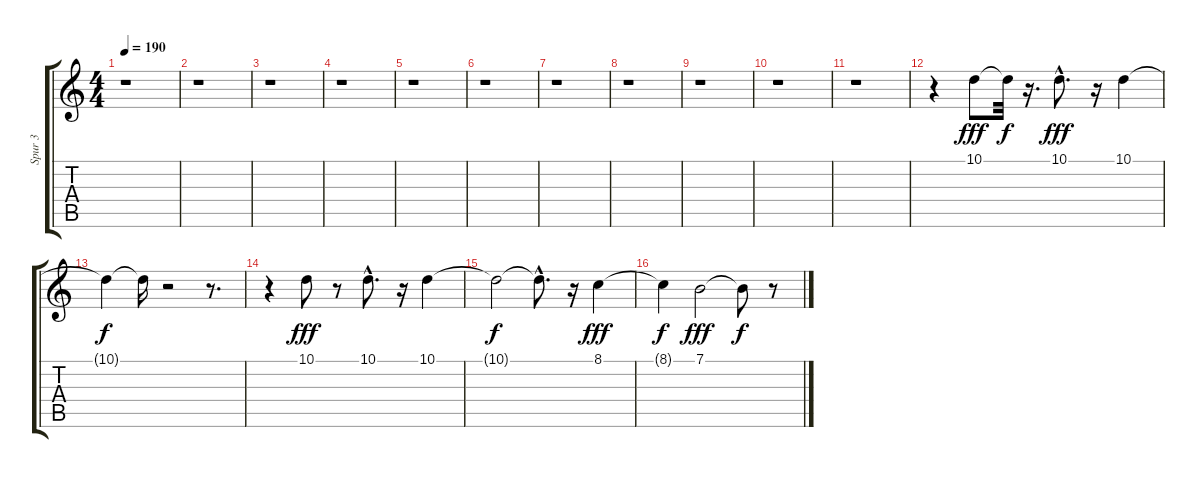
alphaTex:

\track ("Spur 3" "Spur 3") {instrument clarinet}
\staff {score tabs}
\tuning (E4 B3 G3 D3 A2 E2) {hide}
\ts (4 4)
\tempo 190
\clef g2
\ks c
r.1{dy fff} |
r.1 |
r.1 |
r.1 |
r.1 |
r.1 |
r.1 |
r.1 |
r.1 |
r.1 |
r.1 |
r.4 10.1.8 10.1{t}.32{dy f} r.16{d} 10.1{hac}.8{d dy fff} r.16 10.1.4 |
10.1{t}.4{dy f} 10.1{t}.16 r.2 r.8{d} |
r.4 10.1.8{dy fff} r.8 10.1{hac}.8{d} r.16 10.1.4 |
10.1{t}.2{dy f} 10.1{hac t}.8{d} r.16 8.1.4{dy fff} |
8.1{t}.4{dy f} 7.1.2{dy fff} 7.1{t}.8{dy f} r.8
